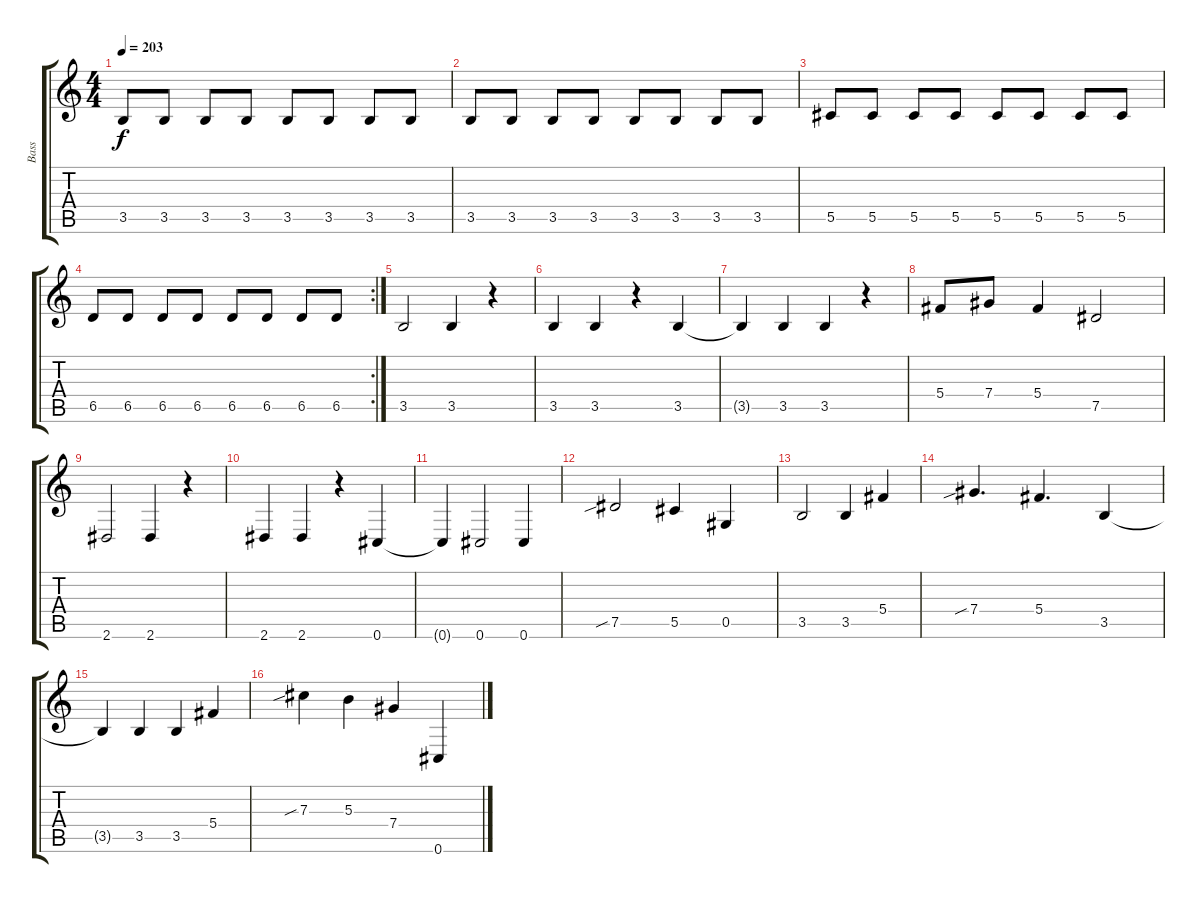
\track ("Bass" "Bass") {instrument electricbasspick}
\staff {score tabs}
\tuning (Eb4 Bb3 Gb3 Db3 Ab2 Db2) {hide}
\ts (4 4)
\tempo 203
\clef g2
\ks c
3.5.8{dy f} 3.5.8 3.5.8 3.5.8 3.5.8 3.5.8 3.5.8 3.5.8 |
3.5.8 3.5.8 3.5.8 3.5.8 3.5.8 3.5.8 3.5.8 3.5.8 |
5.5.8 5.5.8 5.5.8 5.5.8 5.5.8 5.5.8 5.5.8 5.5.8 |
\rc 2
6.5.8 6.5.8 6.5.8 6.5.8 6.5.8 6.5.8 6.5.8 6.5.8 |
3.5.2 3.5.4 r.4 |
3.5.4 3.5.4 r.4 3.5.4 |
3.5{t}.4 3.5.4 3.5.4 r.4 |
5.4.8 7.4.8 5.4.4 7.5.2 |
2.6.2 2.6.4 r.4 |
2.6.4 2.6.4 r.4 0.6.4 |
0.6{t}.4 0.6.2 0.6.4 |
7.5{sib}.2 5.5.4 0.5.4 |
3.5.2 3.5.4 5.4.4 |
7.4{sib}.4{d} 5.4.4{d} 3.5.4 |
3.5{t}.4 3.5.4 3.5.4 5.4.4 |
7.3{sib}.4 5.3.4 7.4.4 0.6.4
